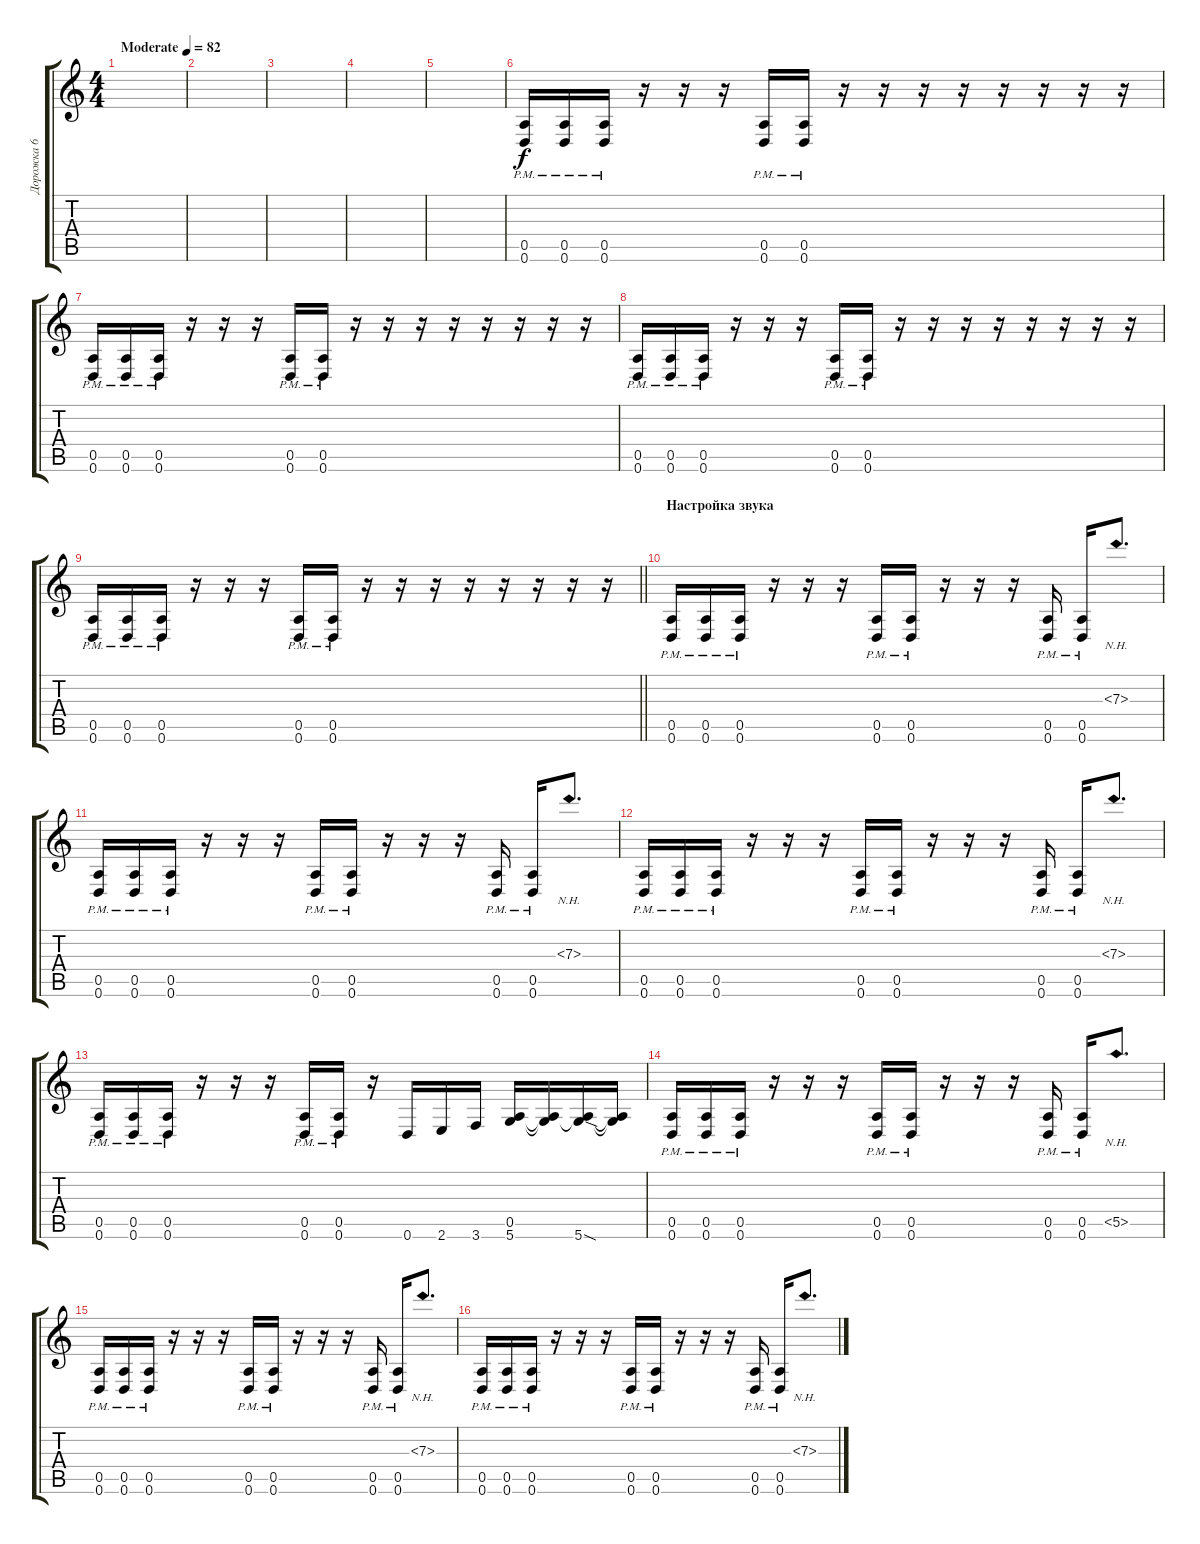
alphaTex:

\track ("Дорожка 6" "Дорожка 6") {instrument overdrivenguitar}
\staff {score tabs}
\tuning (E4 B3 G3 D3 A2 D2) {hide}
\ts (4 4)
\tempo (82 "Moderate")
\clef g2
\ks c
|
|
|
|
|
(0.5{pm} 0.6{pm}).16 (0.5{pm} 0.6{pm}).16 (0.5{pm} 0.6{pm}).16 r.16 r.16 r.16 (0.5{pm} 0.6{pm}).16 (0.5{pm} 0.6{pm}).16 r.16 r.16 r.16 r.16 r.16 r.16 r.16 r.16 |
(0.5{pm} 0.6{pm}).16 (0.5{pm} 0.6{pm}).16 (0.5{pm} 0.6{pm}).16 r.16 r.16 r.16 (0.5{pm} 0.6{pm}).16 (0.5{pm} 0.6{pm}).16 r.16 r.16 r.16 r.16 r.16 r.16 r.16 r.16 |
(0.5{pm} 0.6{pm}).16 (0.5{pm} 0.6{pm}).16 (0.5{pm} 0.6{pm}).16 r.16 r.16 r.16 (0.5{pm} 0.6{pm}).16 (0.5{pm} 0.6{pm}).16 r.16 r.16 r.16 r.16 r.16 r.16 r.16 r.16 |
\barLineRight lightlight
(0.5{pm} 0.6{pm}).16 (0.5{pm} 0.6{pm}).16 (0.5{pm} 0.6{pm}).16 r.16 r.16 r.16 (0.5{pm} 0.6{pm}).16 (0.5{pm} 0.6{pm}).16 r.16 r.16 r.16 r.16 r.16 r.16 r.16 r.16 |
\section ("" "Настройка звука")
(0.5{pm} 0.6{pm}).16 (0.5{pm} 0.6{pm}).16 (0.5{pm} 0.6{pm}).16 r.16 r.16 r.16 (0.5{pm} 0.6{pm}).16 (0.5{pm} 0.6{pm}).16 r.16 r.16 r.16 (0.5{pm} 0.6{pm}).16 (0.5{pm} 0.6{pm}).16 7.3{nh}.8{d} |
(0.5{pm} 0.6{pm}).16 (0.5{pm} 0.6{pm}).16 (0.5{pm} 0.6{pm}).16 r.16 r.16 r.16 (0.5{pm} 0.6{pm}).16 (0.5{pm} 0.6{pm}).16 r.16 r.16 r.16 (0.5{pm} 0.6{pm}).16 (0.5{pm} 0.6{pm}).16 7.3{nh}.8{d} |
(0.5{pm} 0.6{pm}).16 (0.5{pm} 0.6{pm}).16 (0.5{pm} 0.6{pm}).16 r.16 r.16 r.16 (0.5{pm} 0.6{pm}).16 (0.5{pm} 0.6{pm}).16 r.16 r.16 r.16 (0.5{pm} 0.6{pm}).16 (0.5{pm} 0.6{pm}).16 7.3{nh}.8{d} |
(0.5{pm} 0.6{pm}).16 (0.5{pm} 0.6{pm}).16 (0.5{pm} 0.6{pm}).16 r.16 r.16 r.16 (0.5{pm} 0.6{pm}).16 (0.5{pm} 0.6{pm}).16 r.16 0.6.16 2.6.16 3.6.16 (0.5 5.6).16 (0.5{t} 5.6{t}).16 (0.5{t} 5.6{sod}).16 (0.5{t} 5.6{t}).16 |
(0.5{pm} 0.6{pm}).16 (0.5{pm} 0.6{pm}).16 (0.5{pm} 0.6{pm}).16 r.16 r.16 r.16 (0.5{pm} 0.6{pm}).16 (0.5{pm} 0.6{pm}).16 r.16 r.16 r.16 (0.5{pm} 0.6{pm}).16 (0.5{pm} 0.6{pm}).16 5.5{nh}.8{d} |
(0.5{pm} 0.6{pm}).16 (0.5{pm} 0.6{pm}).16 (0.5{pm} 0.6{pm}).16 r.16 r.16 r.16 (0.5{pm} 0.6{pm}).16 (0.5{pm} 0.6{pm}).16 r.16 r.16 r.16 (0.5{pm} 0.6{pm}).16 (0.5{pm} 0.6{pm}).16 7.3{nh}.8{d} |
(0.5{pm} 0.6{pm}).16 (0.5{pm} 0.6{pm}).16 (0.5{pm} 0.6{pm}).16 r.16 r.16 r.16 (0.5{pm} 0.6{pm}).16 (0.5{pm} 0.6{pm}).16 r.16 r.16 r.16 (0.5{pm} 0.6{pm}).16 (0.5{pm} 0.6{pm}).16 7.3{nh}.8{d}
